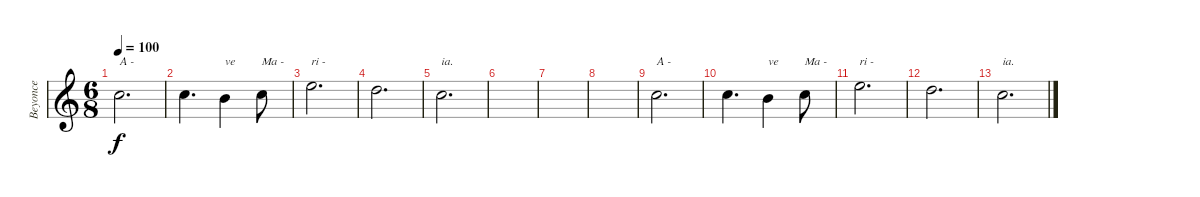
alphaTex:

\track ("Beyonce" "Beyonce") {instrument flute}
\staff {score}
\tuning (E4 B3 G3 D3 A2 E2) {hide}
\ts (6 8)
\tempo 100
\clef g2
\ks c
8.1.2{d txt "A -" dy f} |
8.1.4{d} 7.1.4{txt "ve"} 8.1.8{txt "Ma -"} |
12.1.2{d txt "ri -"} |
10.1.2{d} |
8.1.2{d txt "ia."} |
|
|
|
8.1.2{d txt "A -"} |
8.1.4{d} 7.1.4{txt "ve"} 8.1.8{txt "Ma -"} |
12.1.2{d txt "ri -"} |
10.1.2{d} |
8.1.2{d txt "ia."}
